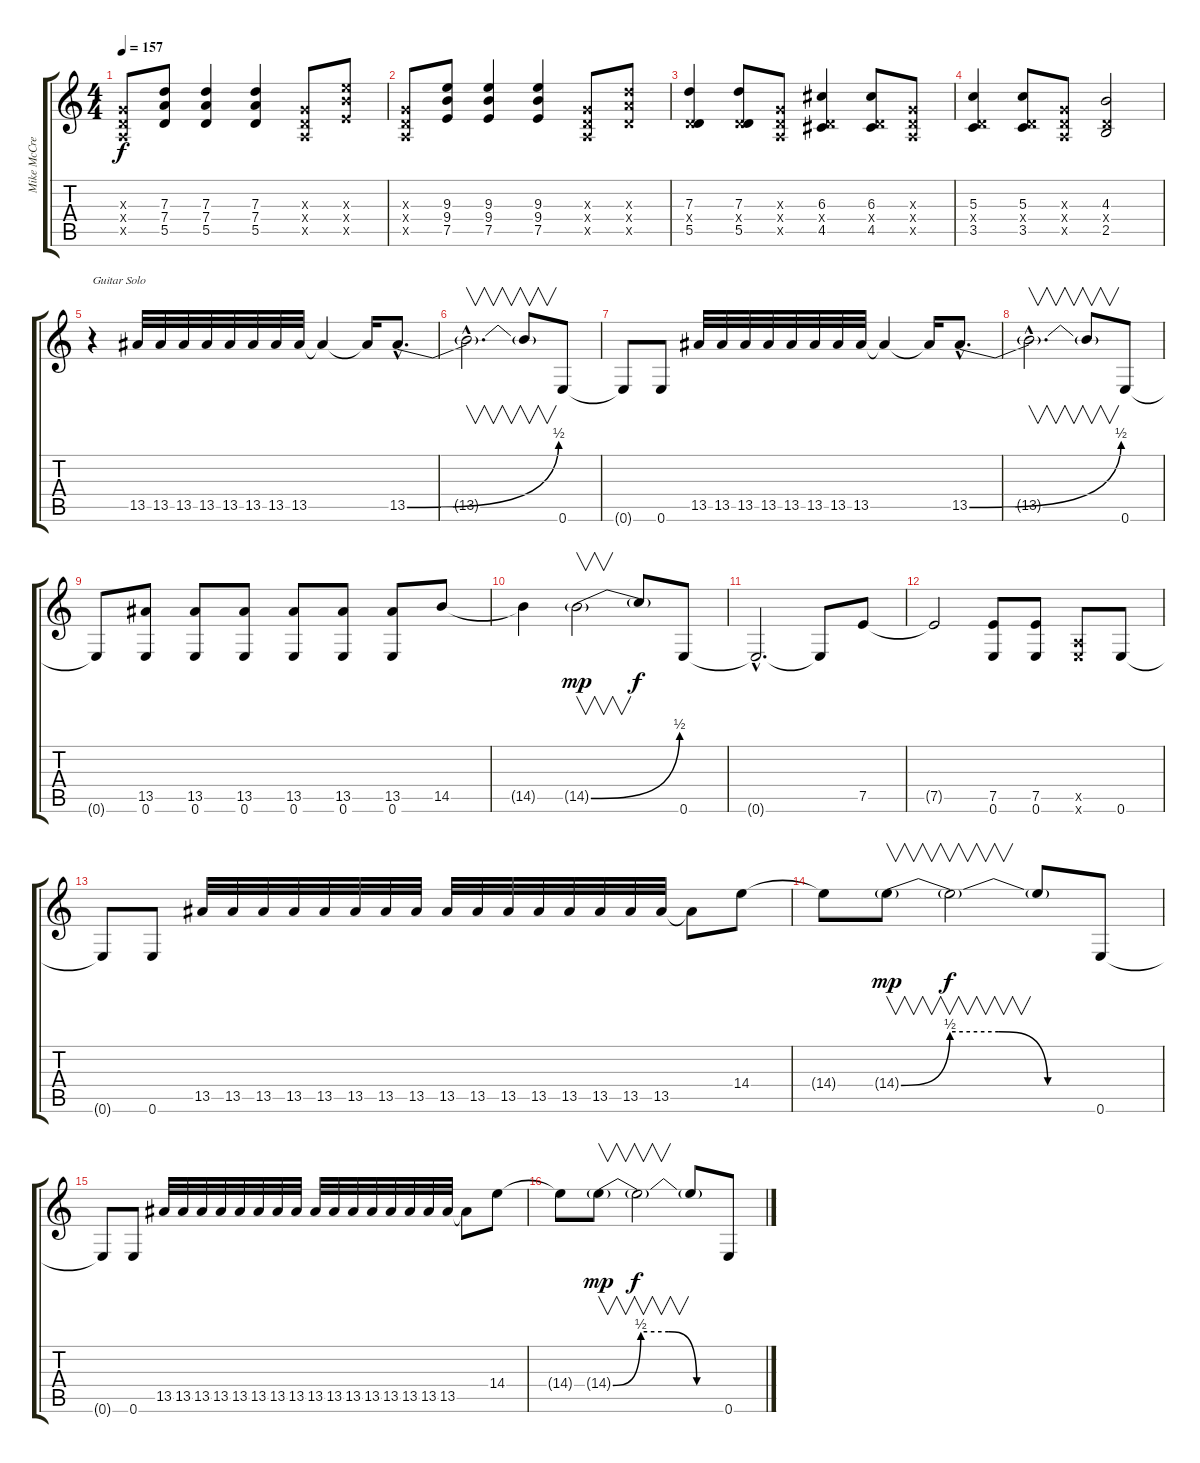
\track ("Mike McCready" "Mike McCre") {instrument overdrivenguitar}
\staff {score tabs}
\tuning (E4 B3 G3 D3 A2 E2) {hide}
\ts (4 4)
\tempo 157
\clef g2
\ks c
(0.3{x} 0.4{x} 0.5{x}).8{dy f} (7.3 7.4 5.5).8 (7.3 7.4 5.5).4 (7.3 7.4 5.5).4 (0.3{x} 0.4{x} 0.5{x}).8 (9.3{x} 9.4{x} 7.5{x}).8 |
(0.3{x} 0.4{x} 0.5{x}).8 (9.3 9.4 7.5).8 (9.3 9.4 7.5).4 (9.3 9.4 7.5).4 (0.3{x} 0.4{x} 0.5{x}).8 (7.3{x} 7.4{x} 5.5{x}).8 |
(7.3 0.4{x} 5.5).4 (7.3 0.4{x} 5.5).8 (0.3{x} 0.4{x} 0.5{x}).8 (6.3 0.4{x} 4.5).4 (6.3 0.4{x} 4.5).8 (0.3{x} 0.4{x} 0.5{x}).8 |
(5.3 0.4{x} 3.5).4 (5.3 0.4{x} 3.5).8 (0.3{x} 0.4{x} 0.5{x}).8 (4.3 0.4{x} 2.5).2 |
r.4{txt "Guitar Solo"} 13.5.32 13.5.32 13.5.32 13.5.32 13.5.32 13.5.32 13.5.32 13.5.32 13.5{t}.4 13.5{t}.16 13.5{be (bend 0 0 60 2) hac}.8{d} |
13.5{hac t}.2{v d} 13.5{t}.8{v} 0.6.8 |
0.6{t}.8 0.6.8 13.5.32 13.5.32 13.5.32 13.5.32 13.5.32 13.5.32 13.5.32 13.5.32 13.5{t}.4 13.5{t}.16 13.5{be (bend 0 0 60 2) hac}.8{d} |
13.5{hac t}.2{v d} 13.5{t}.8{v} 0.6.8 |
0.6{t}.8 (13.5 0.6).8 (13.5 0.6).8 (13.5 0.6).8 (13.5 0.6).8 (13.5 0.6).8 (13.5 0.6).8 14.5.8 |
14.5{t}.4 14.5{be (bend 0 0 60 2) g}.2{v dy mp} 14.5{t}.8{dy f} 0.6.8 |
0.6{hac t}.2{d} 0.6{t}.8 7.5.8 |
7.5{t}.2 (7.5 0.6).8 (7.5 0.6).8 (0.5{x} 0.6{x}).8 0.6.8 |
0.6{t}.8 0.6.8 13.5.32 13.5.32 13.5.32 13.5.32 13.5.32 13.5.32 13.5.32 13.5.32 13.5.32 13.5.32 13.5.32 13.5.32 13.5.32 13.5.32 13.5.32 13.5.32 13.5{t}.8 14.4.8 |
14.4{t}.8 14.4{be (custom 0 0 15 2 30 2 45 0 60 0) g}.8{v dy mp} 14.4{t}.2{v dy f} 14.4{t}.8 0.6.8 |
0.6{t}.8 0.6.8 13.5.32 13.5.32 13.5.32 13.5.32 13.5.32 13.5.32 13.5.32 13.5.32 13.5.32 13.5.32 13.5.32 13.5.32 13.5.32 13.5.32 13.5.32 13.5.32 13.5{t}.8 14.4.8 |
14.4{t}.8 14.4{be (custom 0 0 15 2 30 2 45 0 60 0) g}.8{v dy mp} 14.4{t}.2{v dy f} 14.4{t}.8 0.6.8
